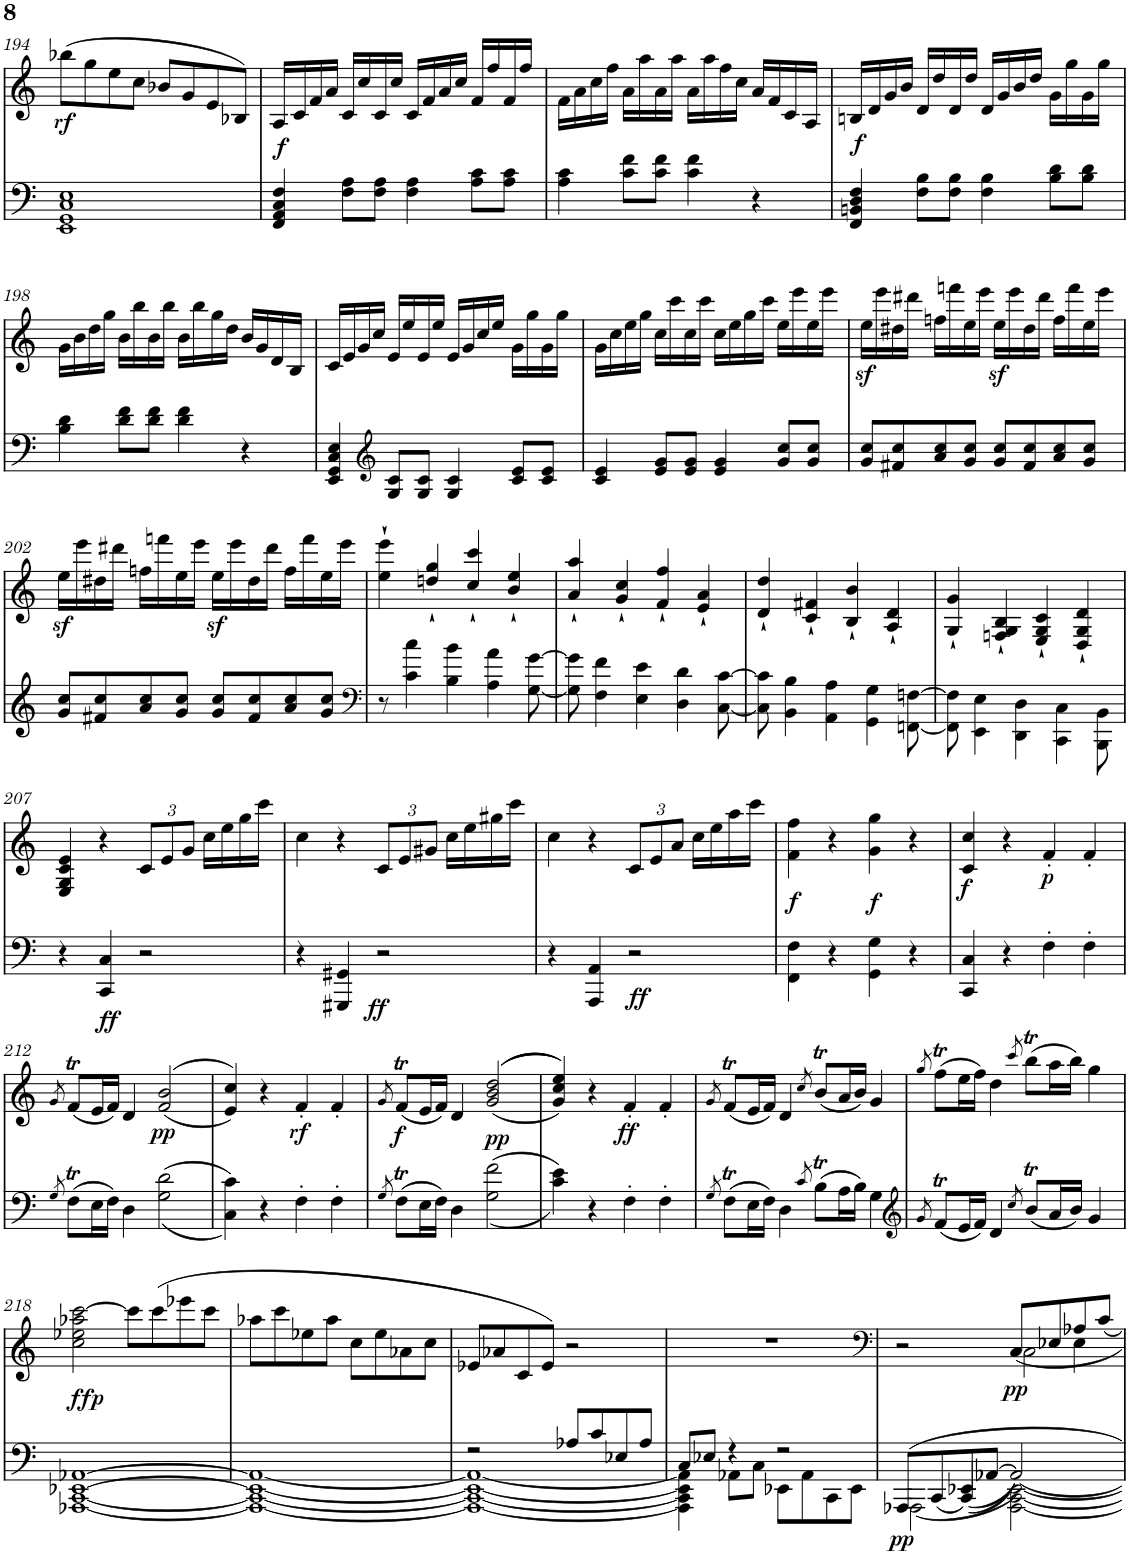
**kern	**dynam	**kern	**dynam
*part2	*part2	*part1	*part1
*staff2	*staff2	*staff1	*staff1
*I"piano	*	*I"piano	*
*I'Pno	*	*I'Pno	*
!!LO:PB:g=z
*clefF4	*	*clefG2	*
*k[]	*	*k[]	*
*M4/4	*	*M4/4	*
=194	=194	=194	=194
!	!	!	!LO:DY:b
1EE 1GG 1C 1E	.	(8bb-X\L	rf
.	.	8gg\	.
.	.	8ee\	.
.	.	8cc\J	.
.	.	8b-X/L	.
.	.	8g/	.
.	.	8e/	.
.	.	8B-X/J)	.
=195	=195	=195	=195
!	!LO:DY:a	!	!
4FF/ 4AA/ 4C/ 4F/	f	16A/LL	.
.	.	16c/	.
.	.	16f/	.
.	.	16a/JJ	.
8F\ 8A\L	.	16c/LL	.
.	.	16cc/	.
8F\ 8A\J	.	16c/	.
.	.	16cc/JJ	.
4F\ 4A\	.	16c/LL	.
.	.	16f/	.
.	.	16a/	.
.	.	16cc/JJ	.
8A\ 8c\L	.	16f/LL	.
.	.	16ff/	.
8A\ 8c\J	.	16f/	.
.	.	16ff/JJ	.
=196	=196	=196	=196
4A\ 4c\	.	16f\LL	.
.	.	16a\	.
.	.	16cc\	.
.	.	16ff\JJ	.
8c\ 8f\L	.	16a\LL	.
.	.	16aa\	.
8c\ 8f\J	.	16a\	.
.	.	16aa\JJ	.
4c\ 4f\	.	16a\LL	.
.	.	16aa\	.
.	.	16ff\	.
.	.	16cc\JJ	.
4r	.	16a/LL	.
.	.	16f/	.
.	.	16c/	.
.	.	16A/JJ	.
=197	=197	=197	=197
!	!LO:DY:a	!	!
4FF/ 4BBn/ 4D/ 4F/	f	16Bn/LL	.
.	.	16d/	.
.	.	16g/	.
.	.	16b/JJ	.
8F\ 8B\L	.	16d/LL	.
.	.	16dd/	.
8F\ 8B\J	.	16d/	.
.	.	16dd/JJ	.
4F\ 4B\	.	16d/LL	.
.	.	16g/	.
.	.	16b/	.
.	.	16dd/JJ	.
8B\ 8d\L	.	16g\LL	.
.	.	16gg\	.
8B\ 8d\J	.	16g\	.
.	.	16gg\JJ	.
!!LO:LB:g=z
=198	=198	=198	=198
4B\ 4d\	.	16g\LL	.
.	.	16b\	.
.	.	16dd\	.
.	.	16gg\JJ	.
8d\ 8f\L	.	16b\LL	.
.	.	16bb\	.
8d\ 8f\J	.	16b\	.
.	.	16bb\JJ	.
4d\ 4f\	.	16b\LL	.
.	.	16bb\	.
.	.	16gg\	.
.	.	16dd\JJ	.
4r	.	16b/LL	.
.	.	16g/	.
.	.	16d/	.
.	.	16B/JJ	.
=199	=199	=199	=199
4EE/ 4GG/ 4C/ 4E/	.	16c/LL	.
.	.	16e/	.
.	.	16g/	.
.	.	16cc/JJ	.
*clefG2	*	*	*
8G/ 8c/L	.	16e/LL	.
.	.	16ee/	.
8G/ 8c/J	.	16e/	.
.	.	16ee/JJ	.
4G/ 4c/	.	16e/LL	.
.	.	16g/	.
.	.	16cc/	.
.	.	16ee/JJ	.
8c/ 8e/L	.	16g\LL	.
.	.	16gg\	.
8c/ 8e/J	.	16g\	.
.	.	16gg\JJ	.
=200	=200	=200	=200
4c/ 4e/	.	16g\LL	.
.	.	16cc\	.
.	.	16ee\	.
.	.	16gg\JJ	.
8e/ 8g/L	.	16cc\LL	.
.	.	16ccc\	.
8e/ 8g/J	.	16cc\	.
.	.	16ccc\JJ	.
4e/ 4g/	.	16cc\LL	.
.	.	16ee\	.
.	.	16gg\	.
.	.	16ccc\JJ	.
8g/ 8cc/L	.	16ee\LL	.
.	.	16eee\	.
8g/ 8cc/J	.	16ee\	.
.	.	16eee\JJ	.
=201	=201	=201	=201
8g/ 8cc/L	.	16eez<\LL	.
.	.	16eee\	.
8f#X/ 8cc/	.	16dd#X\	.
.	.	16ddd#X\JJ	.
8a/ 8cc/	.	16ffn\LL	.
.	.	16fffn\	.
8g/ 8cc/J	.	16ee\	.
.	.	16eee\JJ	.
8g/ 8cc/L	.	16eez<\LL	.
.	.	16eee\	.
8f#/ 8cc/	.	16dd#\	.
.	.	16ddd#\JJ	.
8a/ 8cc/	.	16ff\LL	.
.	.	16fff\	.
8g/ 8cc/J	.	16ee\	.
.	.	16eee\JJ	.
!!LO:LB:g=z
=202	=202	=202	=202
8g/ 8cc/L	.	16eez<\LL	.
.	.	16eee\	.
8f#X/ 8cc/	.	16dd#X\	.
.	.	16ddd#X\JJ	.
8a/ 8cc/	.	16ffn\LL	.
.	.	16fffn\	.
8g/ 8cc/J	.	16ee\	.
.	.	16eee\JJ	.
8g/ 8cc/L	.	16eez<\LL	.
.	.	16eee\	.
8f#/ 8cc/	.	16dd#\	.
.	.	16ddd#\JJ	.
8a/ 8cc/	.	16ff\LL	.
.	.	16fff\	.
8g/ 8cc/J	.	16ee\	.
.	.	16eee\JJ	.
=203	=203	=203	=203
*clefF4	*	*	*
8r	.	4ee\` 4eee\`	.
4c\ 4cc\	.	.	.
.	.	4ddn/` 4gg/`	.
4B\ 4b\	.	.	.
.	.	4cc/` 4ccc/`	.
4A\ 4a\	.	.	.
.	.	4b/` 4ee/`	.
[8G\ [8g\	.	.	.
=204	=204	=204	=204
8G\] 8g\]	.	4a/` 4aa/`	.
4F\ 4f\	.	.	.
.	.	4g/` 4cc/`	.
4E\ 4e\	.	.	.
.	.	4f/` 4ff/`	.
4D\ 4d\	.	.	.
.	.	4e/` 4a/`	.
[8C\ [8c\	.	.	.
=205	=205	=205	=205
8C\] 8c\]	.	4d/` 4dd/`	.
4BB\ 4B\	.	.	.
.	.	4c/` 4f#X/`	.
4AA\ 4A\	.	.	.
.	.	4B/` 4b/`	.
4GG\ 4G\	.	.	.
.	.	4A/` 4d/`	.
[8FFn\ [8Fn\	.	.	.
=206	=206	=206	=206
8FF\] 8F\]	.	4G/` 4g/`	.
4EE\ 4E\	.	.	.
.	.	4Fn/` 4G/` 4B/`	.
4DD\ 4D\	.	.	.
.	.	4E/` 4G/` 4c/`	.
4CC\ 4C\	.	.	.
.	.	4D/` 4G/` 4d/`	.
8BBB\ 8BB\	.	.	.
!!LO:LB:g=z
=207	=207	=207	=207
4r	.	4E/ 4G/ 4c/ 4e/	.
!	!LO:DY:b	!	!
4CC/ 4C/	ff	4r	.
*	*	*Xbrackettup	*
2r	.	12c/L	.
.	.	12e/	.
.	.	12g/J	.
.	.	16cc\LL	.
.	.	16ee\	.
.	.	16gg\	.
.	.	16ccc\JJ	.
=208	=208	=208	=208
4r	.	4cc\	.
4GGG#X/ 4GG#X/	.	4r	.
!	!LO:DY:b	!	!
2r	ff	12c/L	.
.	.	12e/	.
.	.	12g#X/J	.
.	.	16cc\LL	.
.	.	16ee\	.
.	.	16gg#X\	.
.	.	16ccc\JJ	.
=209	=209	=209	=209
4r	.	4cc\	.
4AAA/ 4AA/	.	4r	.
!	!LO:DY:b	!	!
2r	ff	12c/L	.
.	.	12e/	.
.	.	12a/J	.
.	.	16cc\LL	.
.	.	16ee\	.
.	.	16aa\	.
.	.	16ccc\JJ	.
=210	=210	=210	=210
!	!LO:DY:a	!	!
4FF\ 4F\	f	4f\ 4ff\	.
4r	.	4r	.
!	!LO:DY:a	!	!
4GG\ 4G\	f	4g\ 4gg\	.
4r	.	4r	.
=211	=211	=211	=211
!	!	!	!LO:DY:b
4CC/ 4C/	.	4c/ 4cc/	f
4r	.	4r	.
!	!	!	!LO:DY:b
4F'\	.	4f'/	p
4F'\	.	4f'/	.
!!LO:LB:g=z
=212	=212	=212	=212
8qG/	.	8qg/	.
(8FT\L	.	(8fT/L	.
16E\L	.	16e/L	.
16F\JJ)	.	16f/JJ)	.
4D\	.	4d/	.
!	!	!	!LO:DY:b
(<(2G\ 2d\	.	(>(2f/ 2b/	pp
=213	=213	=213	=213
4C\ 4c\))	.	4e/ 4cc/))	.
4r	.	4r	.
!	!	!	!LO:DY:b
4F'\	.	4f'/	rf
4F'\	.	4f'/	.
=214	=214	=214	=214
8qG/	.	8qg/	.
!	!	!	!LO:DY:b
(8FT\L	.	(8fT/L	f
16E\L	.	16e/L	.
16F\JJ)	.	16f/JJ)	.
4D\	.	4d/	.
!	!	!	!LO:DY:b
((<2G\ 2f\	.	(>(>(2g/ 2b/ 2dd/	pp
=215	=215	=215	=215
4c\ 4e\))	.	4g/ 4cc/ 4ee/)))	.
4r	.	4r	.
!	!	!	!LO:DY:b
4F'\	.	4f'/	ff
4F'\	.	4f'/	.
=216	=216	=216	=216
8qG/	.	8qg/	.
(8FT\L	.	(8fT/L	.
16E\L	.	16e/L	.
16F\JJ)	.	16f/JJ)	.
4D\	.	4d/	.
8qc/	.	8qcc/	.
(8Bt\L	.	(8bt/L	.
16A\L	.	16a/L	.
16B\JJ)	.	16b/JJ)	.
4G\	.	4g/	.
=217	=217	=217	=217
*clefG2	*	*	*
8qg/	.	8qgg/	.
(8fT/L	.	(8ffT\L	.
16e/L	.	16ee\L	.
16f/JJ)	.	16ff\JJ)	.
4d/	.	4dd\	.
8qcc/	.	8qccc/	.
(8bt/L	.	(8bbt\L	.
16a/L	.	16aa\L	.
16b/JJ)	.	16bb\JJ)	.
4g/	.	4gg\	.
!!LO:LB:g=z
=218	=218	=218	=218
!	!	!	!LO:DY:b
!	!	!	!LO:DY:n=1:b
[1AAA-X [1CC [1EE-X [1AA-X	.	2cc\ 2ee-X\ 2aa-X\ [2ccc\	fp f
.	.	8ccc\L]	.
.	.	(8ccc\	.
.	.	8eee-X\	.
.	.	8ccc\J	.
=219	=219	=219	=219
1AAA-_ 1CC_ 1EE-_ 1AA-_	.	8aa-X\L	.
.	.	8ccc\	.
.	.	8ee-X\	.
.	.	8aa-\J	.
.	.	8cc\L	.
.	.	8ee-\	.
.	.	8a-X\	.
.	.	8cc\J	.
=220	=220	=220	=220
*^	*	*	*
2r	1AAA-_ 1CC_ 1EE-_ 1AA-_	.	8e-X/L	.
.	.	.	8a-X/	.
.	.	.	8c/	.
.	.	.	8e-/J)	.
8A-X/L	.	.	2r	.
8c/	.	.	.	.
8E-X/	.	.	.	.
8A-/J	.	.	.	.
=221	=221	=221	=221	=221
8C/L	4AAA-\] 4CC\] 4EE-\] 4AA-\]	.	1r	.
8E-X/J	.	.	.	.
4r	8AA-X\L	.	.	.
.	8C\J	.	.	.
2r	8EE-X\L	.	.	.
.	8AA-\	.	.	.
.	8CC\	.	.	.
.	8EE-\J	.	.	.
*v	*v	*	*	*
=222	=222	=222	=222
*	*	*clefF4	*
*^	*	*^	*
*	*^	*	*	*^	*
!	!	!	!LO:DY:b	!	!	!	!
8AAA-X/L	2AAA-\	4ryy	pp	2r	2ryy	2.ryy	.
(<8CC/	.	.	.	.	.	.	.
8EE-X/	.	4CC/)	.	.	.	.	.
[8AA-X/J	.	.	.	.	.	.	.
!	!	!	!	!	!	!	!LO:DY:b
(((2AA-/]	[2AAA-\ [2CC\ [2EE-\	2ryy	.	8C/L	2C\	.	pp
.	.	.	.	8E-X/	.	.	.
.	.	.	.	8A-X/	.	4E-\	.
.	.	.	.	8c/J	.	.	.
*v	*v	*v	*	*	*	*	*
*	*	*v	*v	*v	*
=	=	=	=
*-	*-	*-	*-
